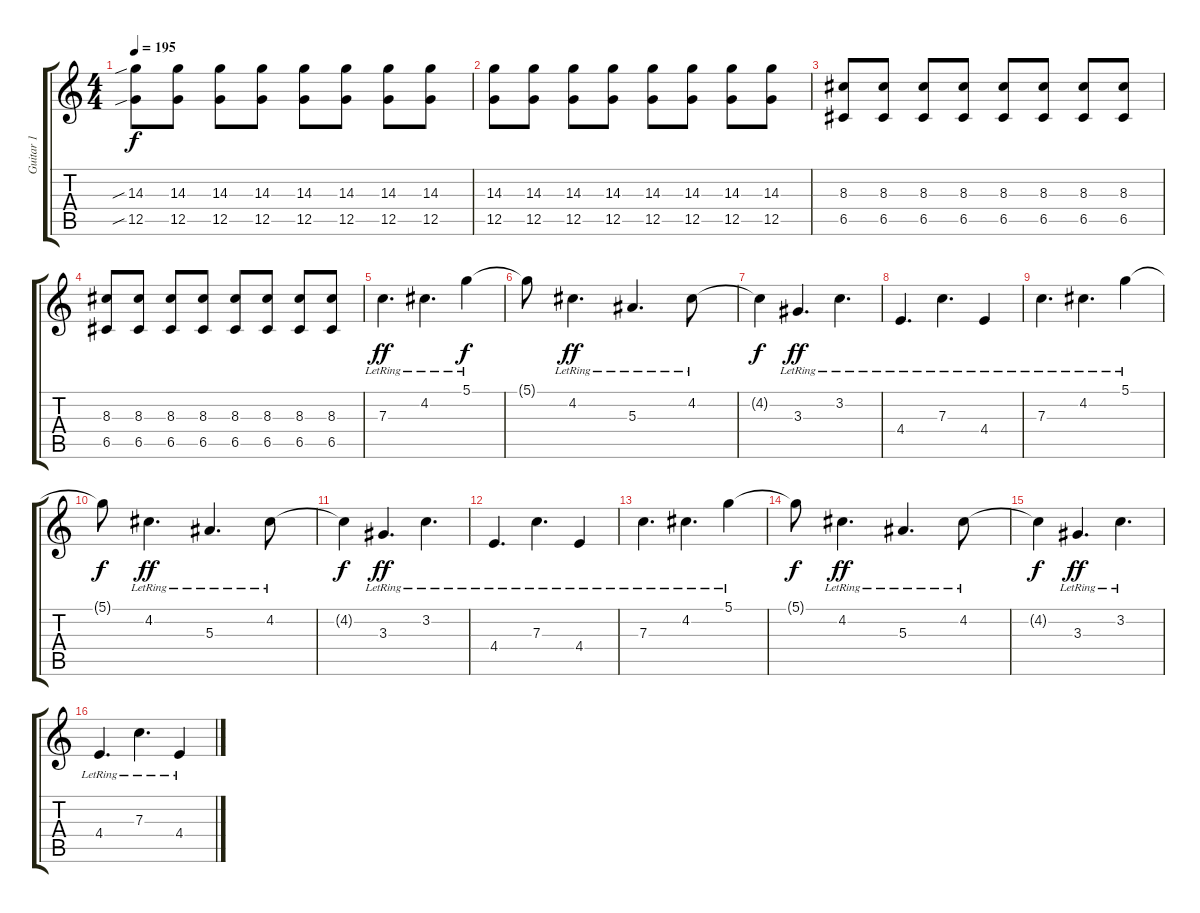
\track ("Guitar 1" "Guitar 1") {instrument distortionguitar}
\staff {score tabs}
\tuning (D4 A3 F3 C3 G2 C2) {hide}
\ts (4 4)
\tempo 195
\clef g2
\ks c
(14.3{sib} 12.5{sib}).8{dy f} (14.3 12.5).8 (14.3 12.5).8 (14.3 12.5).8 (14.3 12.5).8 (14.3 12.5).8 (14.3 12.5).8 (14.3 12.5).8 |
(14.3 12.5).8 (14.3 12.5).8 (14.3 12.5).8 (14.3 12.5).8 (14.3 12.5).8 (14.3 12.5).8 (14.3 12.5).8 (14.3 12.5).8 |
(8.3 6.5).8 (8.3 6.5).8 (8.3 6.5).8 (8.3 6.5).8 (8.3 6.5).8 (8.3 6.5).8 (8.3 6.5).8 (8.3 6.5).8 |
(8.3 6.5).8 (8.3 6.5).8 (8.3 6.5).8 (8.3 6.5).8 (8.3 6.5).8 (8.3 6.5).8 (8.3 6.5).8 (8.3 6.5).8 |
7.3{lr}.4{d dy ff instrument acousticguitarnylon} 4.2{lr}.4{d} 5.1{lr}.4{dy f} |
5.1{t}.8 4.2{lr}.4{d dy ff} 5.3{lr}.4{d} 4.2{lr}.8 |
4.2{t}.4{dy f} 3.3{lr}.4{d dy ff} 3.2{lr}.4{d} |
4.4{lr}.4{d} 7.3{lr}.4{d} 4.4{lr}.4 |
7.3{lr}.4{d} 4.2{lr}.4{d} 5.1{lr}.4 |
5.1{t}.8{dy f} 4.2{lr}.4{d dy ff} 5.3{lr}.4{d} 4.2{lr}.8 |
4.2{t}.4{dy f} 3.3{lr}.4{d dy ff} 3.2{lr}.4{d} |
4.4{lr}.4{d} 7.3{lr}.4{d} 4.4{lr}.4 |
7.3{lr}.4{d} 4.2{lr}.4{d} 5.1{lr}.4 |
5.1{t}.8{dy f} 4.2{lr}.4{d dy ff} 5.3{lr}.4{d} 4.2{lr}.8 |
4.2{t}.4{dy f} 3.3{lr}.4{d dy ff} 3.2{lr}.4{d} |
4.4{lr}.4{d} 7.3{lr}.4{d} 4.4{lr}.4
